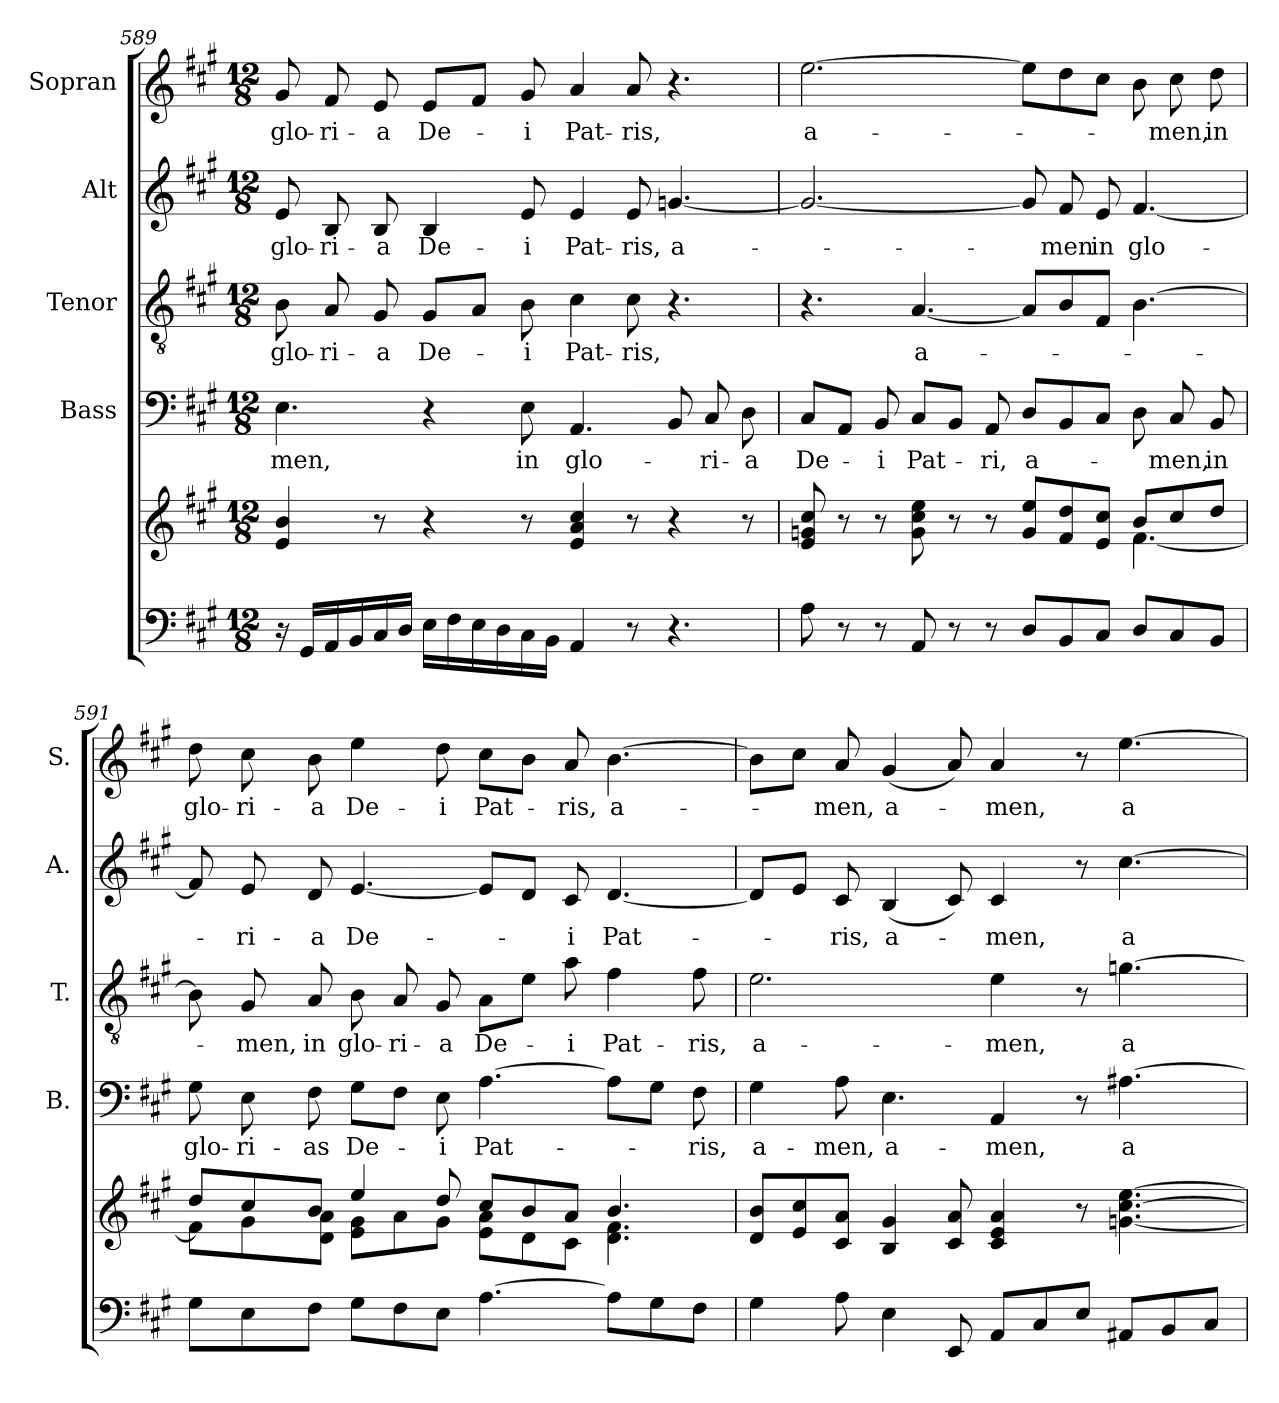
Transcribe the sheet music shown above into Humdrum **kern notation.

**kern	**kern	**kern	**text	**kern	**text	**kern	**text	**kern	**text
*part5	*part5	*part4	*part4	*part3	*part3	*part2	*part2	*part1	*part1
*staff6	*staff5	*staff4	*staff4	*staff3	*staff3	*staff2	*staff2	*staff1	*staff1
*	*	*I"Bass	*	*I"Tenor	*	*I"Alt	*	*I"Sopran	*
*	*	*I'B.	*	*I'T.	*	*I'A.	*	*I'S.	*
!!LO:LB:g=z
*clefF4	*clefG2	*clefF4	*	*clefGv2	*	*clefG2	*	*clefG2	*
*k[f#c#g#]	*k[f#c#g#]	*k[f#c#g#]	*	*k[f#c#g#]	*	*k[f#c#g#]	*	*k[f#c#g#]	*
*A:	*A:	*A:	*	*A:	*	*A:	*	*A:	*
*M12/8	*M12/8	*M12/8	*	*M12/8	*	*M12/8	*	*M12/8	*
=589	=589	=589	=589	=589	=589	=589	=589	=589	=589
!	!	!	!LO:LY:b	!	!LO:LY:b	!	!LO:LY:b	!	!LO:LY:b
16r	4e/ 4b/	4.E\	-men,	8B\	glo-	8e/	glo-	8g#/	glo-
16GG#/LL	.	.	.	.	.	.	.	.	.
!	!	!	!	!	!LO:LY:b	!	!LO:LY:b	!	!LO:LY:b
16AA/	.	.	.	8A/	-ri-	8B/	-ri-	8f#/	-ri-
16BB/	.	.	.	.	.	.	.	.	.
!	!	!	!	!	!LO:LY:b	!	!LO:LY:b	!	!LO:LY:b
16C#/	8r	.	.	8G#/	-a	8B/	-a	8e/	-a
16D/JJ	.	.	.	.	.	.	.	.	.
!	!	!	!	!	!LO:LY:b	!	!LO:LY:b	!	!LO:LY:b
16E\LL	4r	4r	.	8G#/L	De-	4B/	De-	8e/L	De-
16F#\	.	.	.	.	.	.	.	.	.
16E\	.	.	.	8A/J	.	.	.	8f#/J	.
16D\	.	.	.	.	.	.	.	.	.
!	!	!	!LO:LY:b	!	!LO:LY:b	!	!LO:LY:b	!	!LO:LY:b
16C#\	8r	8E\	in	8B\	-i	8e/	-i	8g#/	-i
16BB\JJ	.	.	.	.	.	.	.	.	.
!	!	!	!LO:LY:b	!	!LO:LY:b	!	!LO:LY:b	!	!LO:LY:b
4AA/	4e/ 4a/ 4cc#/	4.AA/	glo-	4c#\	Pat-	4e/	Pat-	4a/	Pat-
!	!	!	!	!	!LO:LY:b	!	!LO:LY:b	!	!LO:LY:b
8r	8r	.	.	8c#\	-ris,	8e/	-ris,	8a/	-ris,
!	!	!	!	!	!	!	!LO:LY:b	!	!
4.r	4r	8BB/	.	4.r	.	[4.gn/	a-	4.r	.
!	!	!	!LO:LY:b	!	!	!	!	!	!
.	.	8C#/	-ri-	.	.	.	.	.	.
!	!	!	!LO:LY:b	!	!	!	!	!	!
.	8r	8D\	-a	.	.	.	.	.	.
=590	=590	=590	=590	=590	=590	=590	=590	=590	=590
*	*^	*	*	*	*	*	*	*	*
!	!	!	!	!LO:LY:b	!	!	!	!	!	!LO:LY:b
8A\	8e/ 8gn/ 8cc#/	2.ryy	8C#/L	De-	4.r	.	2.g/_	.	[2.ee\	a-
8r	8r	.	8AA/J	.	.	.	.	.	.	.
!	!	!	!	!LO:LY:b	!	!	!	!	!	!
8r	8r	.	8BB/	-i	.	.	.	.	.	.
!	!	!	!	!LO:LY:b	!	!LO:LY:b	!	!	!	!
8AA/	8g\ 8cc#\ 8ee\	.	8C#/L	Pat-	[4.A/	a-	.	.	.	.
8r	8r	.	8BB/J	.	.	.	.	.	.	.
!	!	!	!	!LO:LY:b	!	!	!	!	!	!
8r	8r	.	8AA/	-ri,	.	.	.	.	.	.
!	!	!	!	!LO:LY:b	!	!	!	!	!	!
8D/L	8g/ 8ee/L	4.ryy	8D/L	a-	8A/L]	.	8g/]	.	8ee\L]	.
!	!	!	!	!	!	!	!	!LO:LY:b	!	!
8BB/	8f#/ 8dd/	.	8BB/	.	8B/	.	8f#/	-men	8dd\	.
!	!	!	!	!	!	!	!	!LO:LY:b	!	!
8C#/J	8e/ 8cc#/J	.	8C#/J	.	8F#/J	.	8e/	in	8cc#\J	.
!	!	!	!	!	!	!	!	!LO:LY:b	!	!
8D/L	8b/L	[<4.f#\	8D\	.	[4.B\	.	[4.f#/	glo-	8b\	.
!	!	!	!	!LO:LY:b	!	!	!	!	!	!LO:LY:b
8C#/	8cc#/	.	8C#/	-men,	.	.	.	.	8cc#\	-men,
!	!	!	!	!LO:LY:b	!	!	!	!	!	!LO:LY:b
8BB/J	8dd/J	.	8BB/	in	.	.	.	.	8dd\	in
!!LO:PB:g=z
=591	=591	=591	=591	=591	=591	=591	=591	=591	=591	=591
!	!	!	!	!LO:LY:b	!	!	!	!	!	!LO:LY:b
8G#\L	8dd/L	8f#\L]	8G#\	glo-	8B\]	.	8f#/]	.	8dd\	glo-
!	!	!	!	!LO:LY:b	!	!LO:LY:b	!	!LO:LY:b	!	!LO:LY:b
8E\	8cc#/	8g#\	8E\	-ri-	8G#/	-men,	8e/	-ri-	8cc#\	-ri-
!	!	!	!	!LO:LY:b	!	!LO:LY:b	!	!LO:LY:b	!	!LO:LY:b
8F#\J	8b/J	8d\ 8a\J	8F#\	-as	8A/	in	8d/	-a	8b\	-a
!	!	!	!	!LO:LY:b	!	!LO:LY:b	!	!LO:LY:b	!	!LO:LY:b
8G#\L	4ee/	8e\ 8g#\L	8G#\L	De-	8B\	glo-	[4.e/	De-	4ee\	De-
!	!	!	!	!	!	!LO:LY:b	!	!	!	!
8F#\	.	8a\	8F#\J	.	8A/	-ri-	.	.	.	.
!	!	!	!	!LO:LY:b	!	!LO:LY:b	!	!	!	!LO:LY:b
8E\J	8dd/	8g#\J	8E\	-i	8G#/	-a	.	.	8dd\	-i
!	!	!	!	!LO:LY:b	!	!LO:LY:b	!	!	!	!LO:LY:b
[4.A\	8cc#/L	8e\ 8a\L	[4.A\	Pat-	8A\L	De-	8e/L]	.	8cc#\L	Pat-
.	8b/	8d\	.	.	8e\J	.	8d/J	.	8b\J	.
!	!	!	!	!	!	!LO:LY:b	!	!LO:LY:b	!	!LO:LY:b
.	8a/J	8c#\J	.	.	8a\	-i	8c#/	-i	8a/	-ris,
!	!	!	!	!	!	!LO:LY:b	!	!LO:LY:b	!	!LO:LY:b
8A\L]	4.b/	4.d\ 4.f#\	8A\L]	.	4f#\	Pat-	[4.d/	Pat-	[4.b\	a-
8G#\	.	.	8G#\J	.	.	.	.	.	.	.
!	!	!	!	!LO:LY:b	!	!LO:LY:b	!	!	!	!
8F#\J	.	.	8F#\	-ris,	8f#\	-ris,	.	.	.	.
*	*v	*v	*	*	*	*	*	*	*	*
=592	=592	=592	=592	=592	=592	=592	=592	=592	=592
!	!	!	!LO:LY:b	!	!LO:LY:b	!	!	!	!
4G#\	8d/ 8b/L	4G#\	a-	2.e\	a-	8d/L]	.	8b\L]	.
.	8e/ 8cc#/	.	.	.	.	8e/J	.	8cc#\J	.
!	!	!	!LO:LY:b	!	!	!	!LO:LY:b	!	!LO:LY:b
8A\	8c#/ 8a/J	8A\	-men,	.	.	8c#/	-ris,	8a/	-men,
!	!	!	!LO:LY:b	!	!	!	!LO:LY:b	!	!LO:LY:b
4E\	4B/ 4g#/	4.E\	a-	.	.	(<4B/	a-	(<4g#/	a-
8EE/	8c#/ 8a/	.	.	.	.	8c#/)	.	8a/)	.
!	!	!	!LO:LY:b	!	!LO:LY:b	!	!LO:LY:b	!	!LO:LY:b
8AA/L	4c#/ 4e/ 4a/	4AA/	-men,	4e\	-men,	4c#/	-men,	4a/	-men,
8C#/	.	.	.	.	.	.	.	.	.
8E/J	8r	8r	.	8r	.	8r	.	8r	.
!	!	!	!LO:LY:b	!	!LO:LY:b	!	!LO:LY:b	!	!LO:LY:b
8AA#X/L	[4.gn\ [4.cc#\ [4.ee\	[4.A#X\	a-	[4.gn\	a-	[4.cc#\	a-	[4.ee\	a-
8BB/	.	.	.	.	.	.	.	.	.
8C#/J	.	.	.	.	.	.	.	.	.
=	=	=	=	=	=	=	=	=	=
*-	*-	*-	*-	*-	*-	*-	*-	*-	*-
